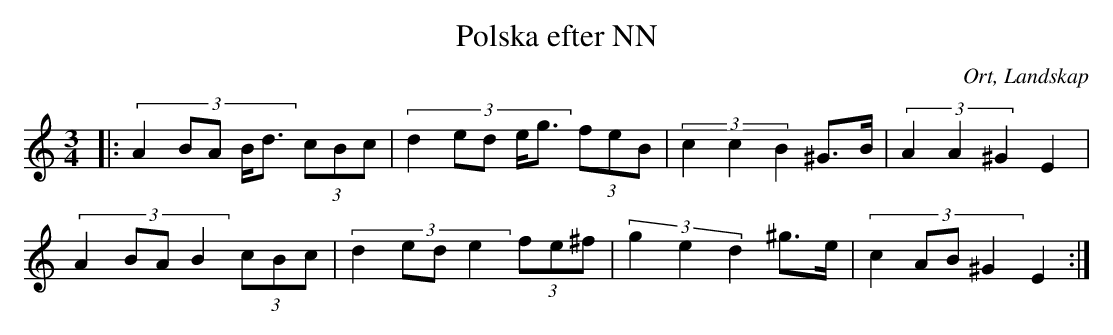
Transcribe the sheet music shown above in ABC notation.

X:1
T:Polska efter NN
O:Ort, Landskap
M:3/4
L:1/8
K:C
|: (3:2:5 A2 BA B<d (3cBc| (3:2:5 d2 ed e<g (3feB|(3:2:3 c2 c2 B2 ^G>B|(3:2:3 A2 A2 ^G2 E2|
(3:2:4 A2 BA B2 (3cBc| (3:2:4 d2 ed e2 (3fe^f|(3:2:3 g2 e2 d2 ^g>e|(3:2:4 c2 AB ^G2 E2:|
